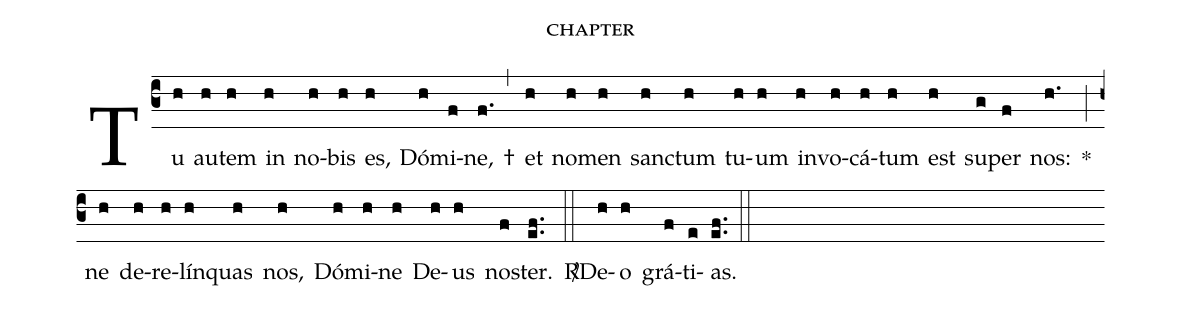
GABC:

name: chapter;
%%
(c3)Tu(h) au(h)tem(h) in(h) no(h)bis(h) es,(h) Dó(h)mi(f)ne,(f.) †(,) et(h) no(h)men(h) san(h)ctum(h) tu(h)um(h) in(h)vo(h)cá(h)tum(h) est(h) su(g)per(f) nos:(h.) *(;) ne(h) de(h)re(h)lín(h)quas(h) nos,(h) Dó(h)mi(h)ne(h) De(h)us(h) no(f)ster.(ef..) (::)
<v>\Rbar</v> De(h)o(h) grá(f)ti(e)as.(ef..) (::)
